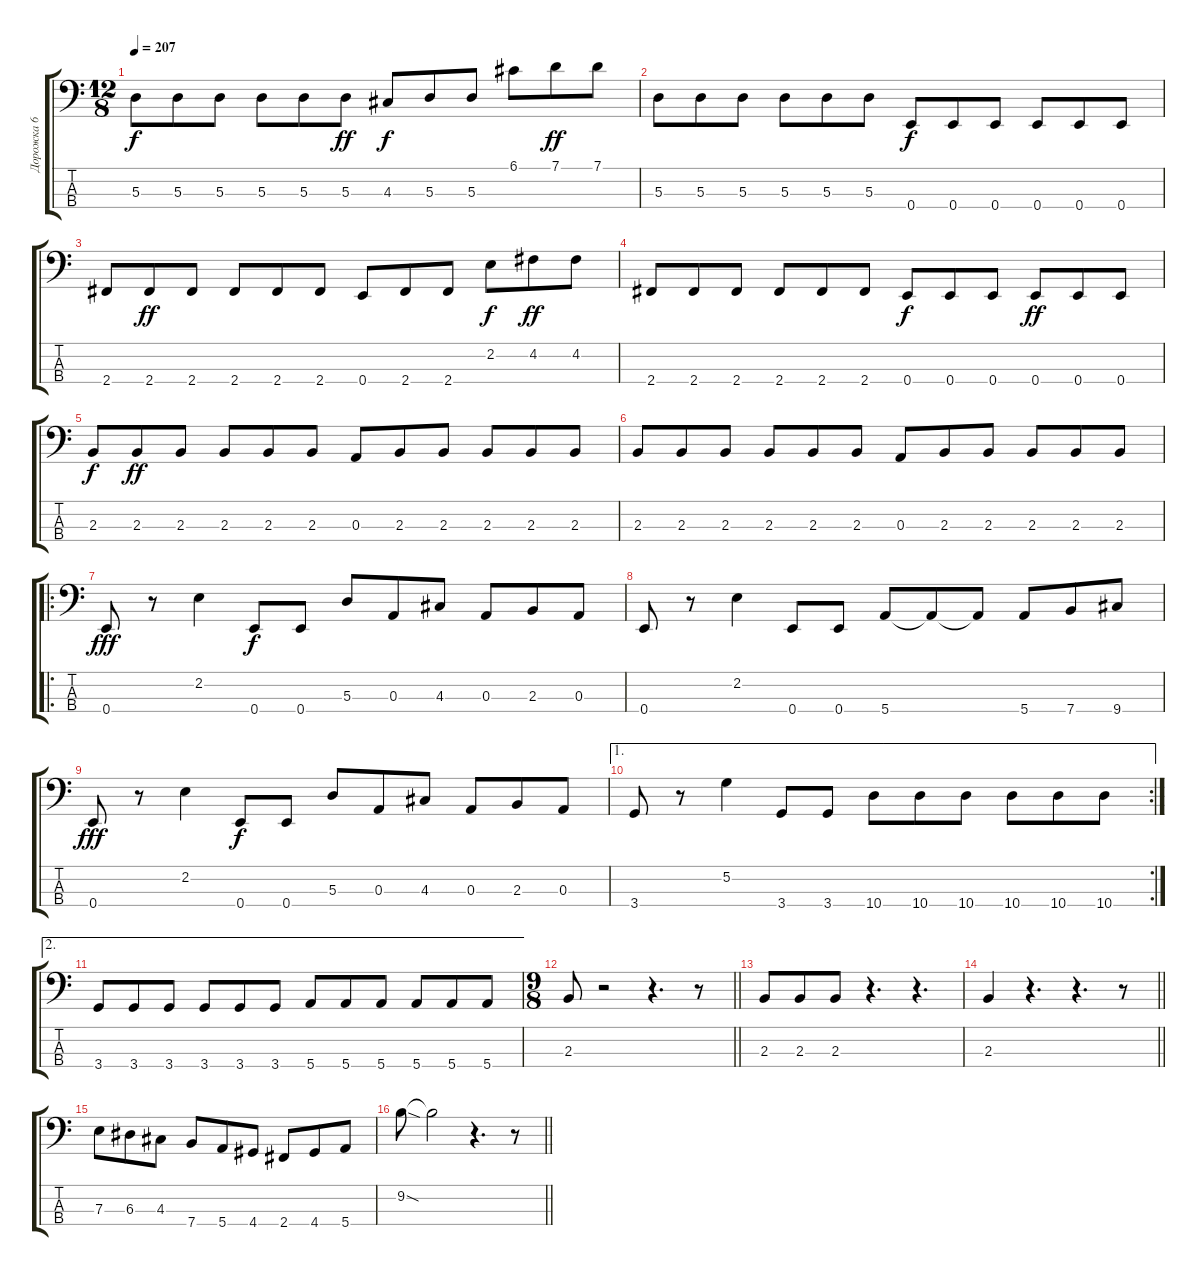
\track ("Дорожка 6" "Дорожка 6") {instrument electricbassfinger}
\staff {score tabs}
\tuning (G2 D2 A1 E1) {hide}
\ts (12 8)
\tempo 207
\clef f4
\ks c
5.3.8{dy f} 5.3.8 5.3.8 5.3.8 5.3.8 5.3.8{dy ff} 4.3.8{dy f} 5.3.8 5.3.8 6.1.8 7.1.8{dy ff} 7.1.8 |
5.3.8 5.3.8 5.3.8 5.3.8 5.3.8 5.3.8 0.4.8{dy f} 0.4.8 0.4.8 0.4.8 0.4.8 0.4.8 |
2.4.8 2.4.8{dy ff} 2.4.8 2.4.8 2.4.8 2.4.8 0.4.8 2.4.8 2.4.8 2.2.8{dy f} 4.2.8{dy ff} 4.2.8 |
2.4.8 2.4.8 2.4.8 2.4.8 2.4.8 2.4.8 0.4.8{dy f} 0.4.8 0.4.8 0.4.8{dy ff} 0.4.8 0.4.8 |
2.3.8{dy f} 2.3.8{dy ff} 2.3.8 2.3.8 2.3.8 2.3.8 0.3.8 2.3.8 2.3.8 2.3.8 2.3.8 2.3.8 |
2.3.8 2.3.8 2.3.8 2.3.8 2.3.8 2.3.8 0.3.8 2.3.8 2.3.8 2.3.8 2.3.8 2.3.8 |
\ro
0.4.8{dy fff} r.8 2.2.4 0.4.8{dy f} 0.4.8 5.3.8 0.3.8 4.3.8 0.3.8 2.3.8 0.3.8 |
0.4.8 r.8 2.2.4 0.4.8 0.4.8 5.4.8 5.4{t}.8 5.4{t}.8 5.4.8 7.4.8 9.4.8 |
0.4.8{dy fff} r.8 2.2.4 0.4.8{dy f} 0.4.8 5.3.8 0.3.8 4.3.8 0.3.8 2.3.8 0.3.8 |
\ae 1
\rc 2
3.4.8 r.8 5.2.4 3.4.8 3.4.8 10.4.8 10.4.8 10.4.8 10.4.8 10.4.8 10.4.8 |
\ae 2
3.4.8 3.4.8 3.4.8 3.4.8 3.4.8 3.4.8 5.4.8 5.4.8 5.4.8 5.4.8 5.4.8 5.4.8 |
\ts (9 8)
\barLineRight lightlight
2.3.8 r.2 r.4{d} r.8 |
2.3.8 2.3.8 2.3.8 r.4{d} r.4{d} |
\barLineRight lightlight
2.3.4 r.4{d} r.4{d} r.8 |
7.3.8 6.3.8 4.3.8 7.4.8 5.4.8 4.4.8 2.4.8 4.4.8 5.4.8 |
\barLineRight lightlight
9.2{sod}.8 9.2{t}.2 r.4{d} r.8
